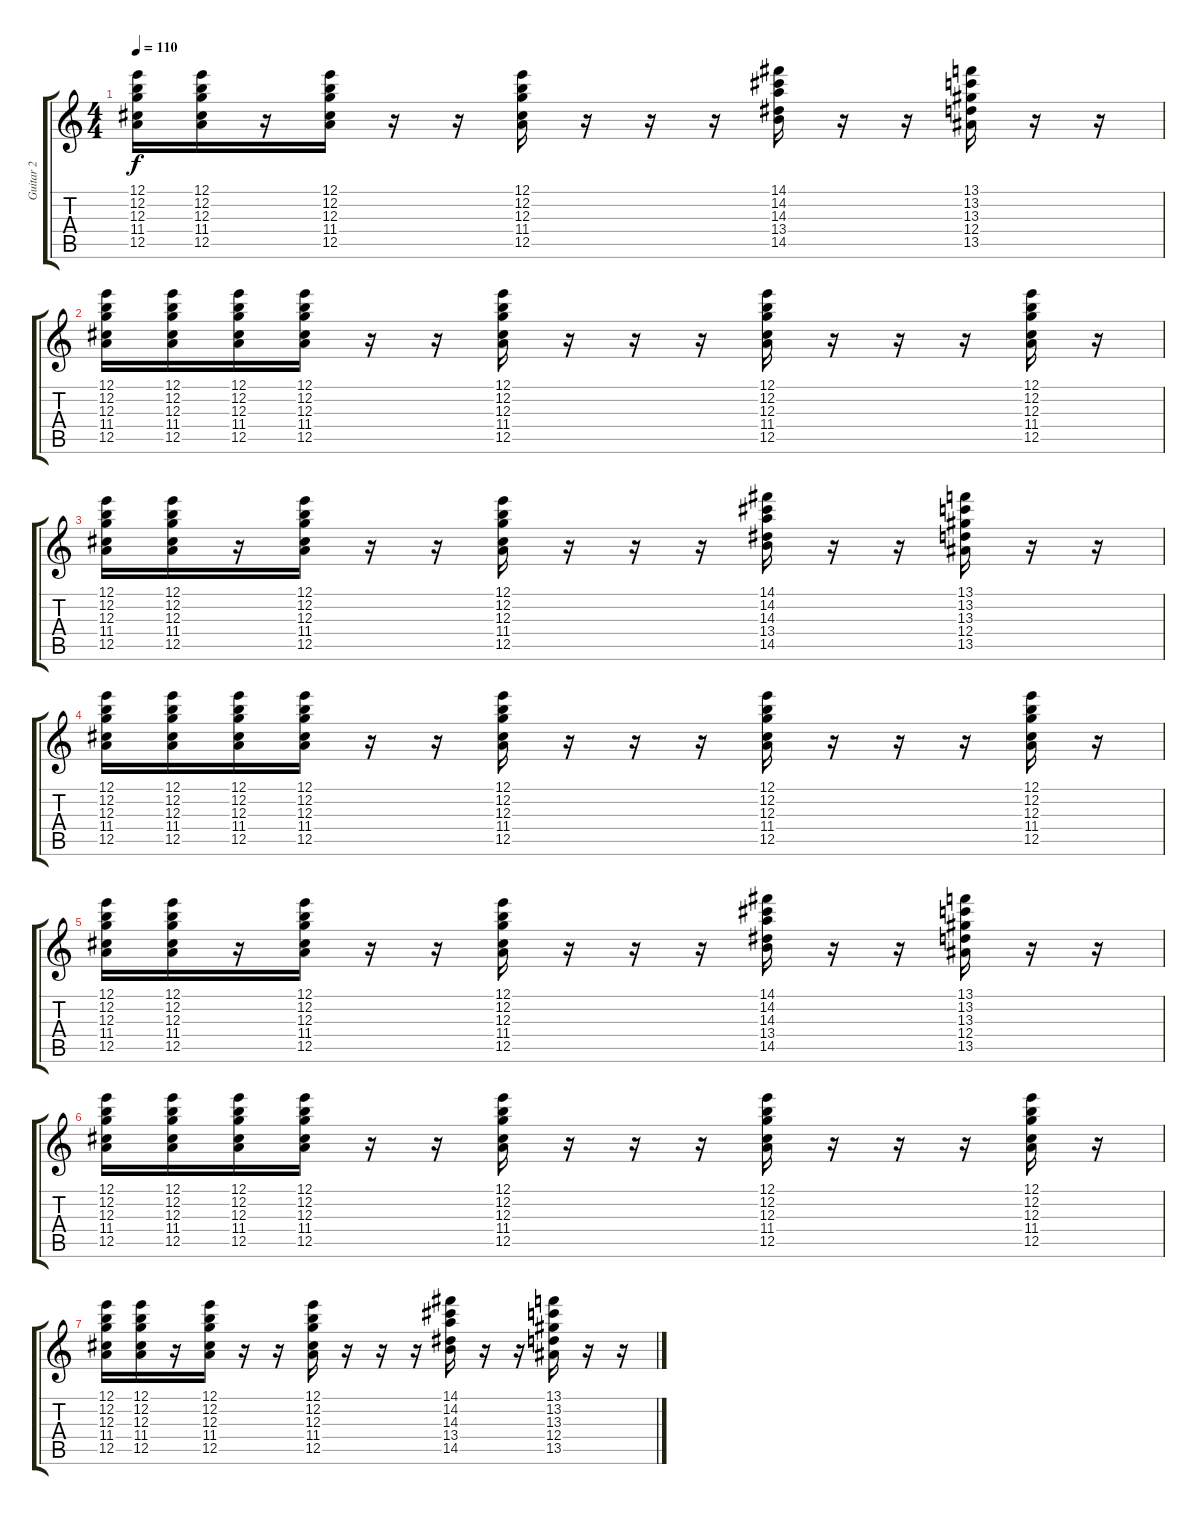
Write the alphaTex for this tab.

\track ("Guitar 2" "Guitar 2") {instrument electricguitarjazz}
\staff {score tabs}
\tuning (E4 B3 G3 D3 A2 E2) {hide}
\ts (4 4)
\tempo 110
\clef g2
\ks c
(12.1 12.2 12.3 11.4 12.5).16{dy f} (12.1 12.2 12.3 11.4 12.5).16 r.16 (12.1 12.2 12.3 11.4 12.5).16 r.16 r.16 (12.1 12.2 12.3 11.4 12.5).16 r.16 r.16 r.16 (14.1 14.2 14.3 13.4 14.5).16 r.16 r.16 (13.1 13.2 13.3 12.4 13.5).16 r.16 r.16 |
(12.1 12.2 12.3 11.4 12.5).16{volume 1} (12.1 12.2 12.3 11.4 12.5).16 (12.1 12.2 12.3 11.4 12.5).16 (12.1 12.2 12.3 11.4 12.5).16 r.16 r.16 (12.1 12.2 12.3 11.4 12.5).16 r.16 r.16 r.16 (12.1 12.2 12.3 11.4 12.5).16 r.16 r.16 r.16 (12.1 12.2 12.3 11.4 12.5).16 r.16 |
(12.1 12.2 12.3 11.4 12.5).16 (12.1 12.2 12.3 11.4 12.5).16 r.16 (12.1 12.2 12.3 11.4 12.5).16 r.16 r.16 (12.1 12.2 12.3 11.4 12.5).16 r.16 r.16 r.16 (14.1 14.2 14.3 13.4 14.5).16 r.16 r.16 (13.1 13.2 13.3 12.4 13.5).16 r.16 r.16 |
(12.1 12.2 12.3 11.4 12.5).16{volume 0} (12.1 12.2 12.3 11.4 12.5).16 (12.1 12.2 12.3 11.4 12.5).16 (12.1 12.2 12.3 11.4 12.5).16 r.16 r.16 (12.1 12.2 12.3 11.4 12.5).16 r.16 r.16 r.16 (12.1 12.2 12.3 11.4 12.5).16 r.16 r.16 r.16 (12.1 12.2 12.3 11.4 12.5).16 r.16 |
(12.1 12.2 12.3 11.4 12.5).16 (12.1 12.2 12.3 11.4 12.5).16 r.16 (12.1 12.2 12.3 11.4 12.5).16 r.16 r.16 (12.1 12.2 12.3 11.4 12.5).16 r.16 r.16 r.16 (14.1 14.2 14.3 13.4 14.5).16 r.16 r.16 (13.1 13.2 13.3 12.4 13.5).16 r.16 r.16 |
(12.1 12.2 12.3 11.4 12.5).16 (12.1 12.2 12.3 11.4 12.5).16 (12.1 12.2 12.3 11.4 12.5).16 (12.1 12.2 12.3 11.4 12.5).16 r.16 r.16 (12.1 12.2 12.3 11.4 12.5).16 r.16 r.16 r.16 (12.1 12.2 12.3 11.4 12.5).16 r.16 r.16 r.16 (12.1 12.2 12.3 11.4 12.5).16 r.16 |
(12.1 12.2 12.3 11.4 12.5).16 (12.1 12.2 12.3 11.4 12.5).16 r.16 (12.1 12.2 12.3 11.4 12.5).16 r.16 r.16 (12.1 12.2 12.3 11.4 12.5).16 r.16 r.16 r.16 (14.1 14.2 14.3 13.4 14.5).16 r.16 r.16 (13.1 13.2 13.3 12.4 13.5).16 r.16 r.16
